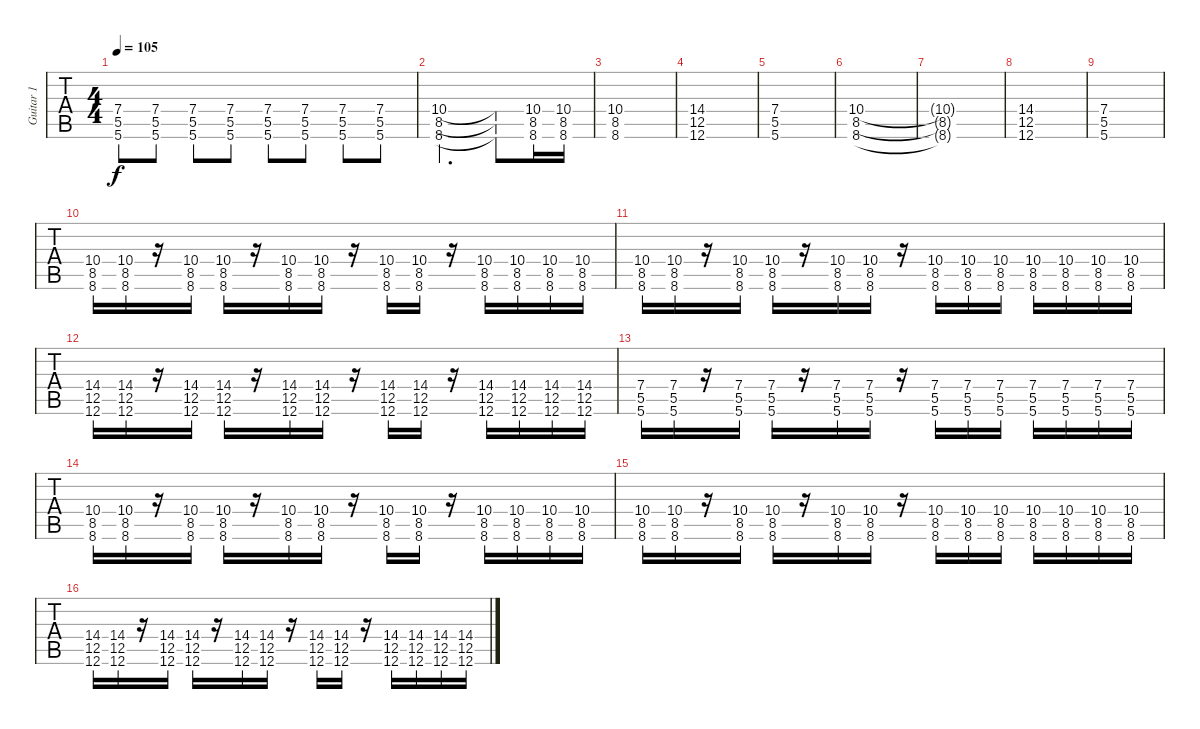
\track ("Guitar 1" "Guitar 1") {instrument distortionguitar}
\staff {tabs}
\tuning (Eb4 Bb3 Gb3 Db3 Ab2 Db2) {hide}
\ts (4 4)
\tempo 105
\clef g2
\ks c
(7.4 5.5 5.6).8{dy f} (7.4 5.5 5.6).8 (7.4 5.5 5.6).8 (7.4 5.5 5.6).8 (7.4 5.5 5.6).8 (7.4 5.5 5.6).8 (7.4 5.5 5.6).8 (7.4 5.5 5.6).8 |
(10.4 8.5 8.6).2{d} (10.4{t} 8.5{t} 8.6{t}).8 (10.4 8.5 8.6).16 (10.4 8.5 8.6).16 |
(10.4 8.5 8.6).1 |
(14.4 12.5 12.6).1 |
(7.4 5.5 5.6).1 |
(10.4 8.5 8.6).1 |
(10.4{t} 8.5{t} 8.6{t}).1 |
(14.4 12.5 12.6).1 |
(7.4 5.5 5.6).1 |
(10.4 8.5 8.6).16 (10.4 8.5 8.6).16 r.16 (10.4 8.5 8.6).16 (10.4 8.5 8.6).16 r.16 (10.4 8.5 8.6).16 (10.4 8.5 8.6).16 r.16 (10.4 8.5 8.6).16 (10.4 8.5 8.6).16 r.16 (10.4 8.5 8.6).16 (10.4 8.5 8.6).16 (10.4 8.5 8.6).16 (10.4 8.5 8.6).16 |
(10.4 8.5 8.6).16 (10.4 8.5 8.6).16 r.16 (10.4 8.5 8.6).16 (10.4 8.5 8.6).16 r.16 (10.4 8.5 8.6).16 (10.4 8.5 8.6).16 r.16 (10.4 8.5 8.6).16 (10.4 8.5 8.6).16 (10.4 8.5 8.6).16 (10.4 8.5 8.6).16 (10.4 8.5 8.6).16 (10.4 8.5 8.6).16 (10.4 8.5 8.6).16 |
(14.4 12.5 12.6).16 (14.4 12.5 12.6).16 r.16 (14.4 12.5 12.6).16 (14.4 12.5 12.6).16 r.16 (14.4 12.5 12.6).16 (14.4 12.5 12.6).16 r.16 (14.4 12.5 12.6).16 (14.4 12.5 12.6).16 r.16 (14.4 12.5 12.6).16 (14.4 12.5 12.6).16 (14.4 12.5 12.6).16 (14.4 12.5 12.6).16 |
(7.4 5.5 5.6).16 (7.4 5.5 5.6).16 r.16 (7.4 5.5 5.6).16 (7.4 5.5 5.6).16 r.16 (7.4 5.5 5.6).16 (7.4 5.5 5.6).16 r.16 (7.4 5.5 5.6).16 (7.4 5.5 5.6).16 (7.4 5.5 5.6).16 (7.4 5.5 5.6).16 (7.4 5.5 5.6).16 (7.4 5.5 5.6).16 (7.4 5.5 5.6).16 |
(10.4 8.5 8.6).16 (10.4 8.5 8.6).16 r.16 (10.4 8.5 8.6).16 (10.4 8.5 8.6).16 r.16 (10.4 8.5 8.6).16 (10.4 8.5 8.6).16 r.16 (10.4 8.5 8.6).16 (10.4 8.5 8.6).16 r.16 (10.4 8.5 8.6).16 (10.4 8.5 8.6).16 (10.4 8.5 8.6).16 (10.4 8.5 8.6).16 |
(10.4 8.5 8.6).16 (10.4 8.5 8.6).16 r.16 (10.4 8.5 8.6).16 (10.4 8.5 8.6).16 r.16 (10.4 8.5 8.6).16 (10.4 8.5 8.6).16 r.16 (10.4 8.5 8.6).16 (10.4 8.5 8.6).16 (10.4 8.5 8.6).16 (10.4 8.5 8.6).16 (10.4 8.5 8.6).16 (10.4 8.5 8.6).16 (10.4 8.5 8.6).16 |
(14.4 12.5 12.6).16 (14.4 12.5 12.6).16 r.16 (14.4 12.5 12.6).16 (14.4 12.5 12.6).16 r.16 (14.4 12.5 12.6).16 (14.4 12.5 12.6).16 r.16 (14.4 12.5 12.6).16 (14.4 12.5 12.6).16 r.16 (14.4 12.5 12.6).16 (14.4 12.5 12.6).16 (14.4 12.5 12.6).16 (14.4 12.5 12.6).16
